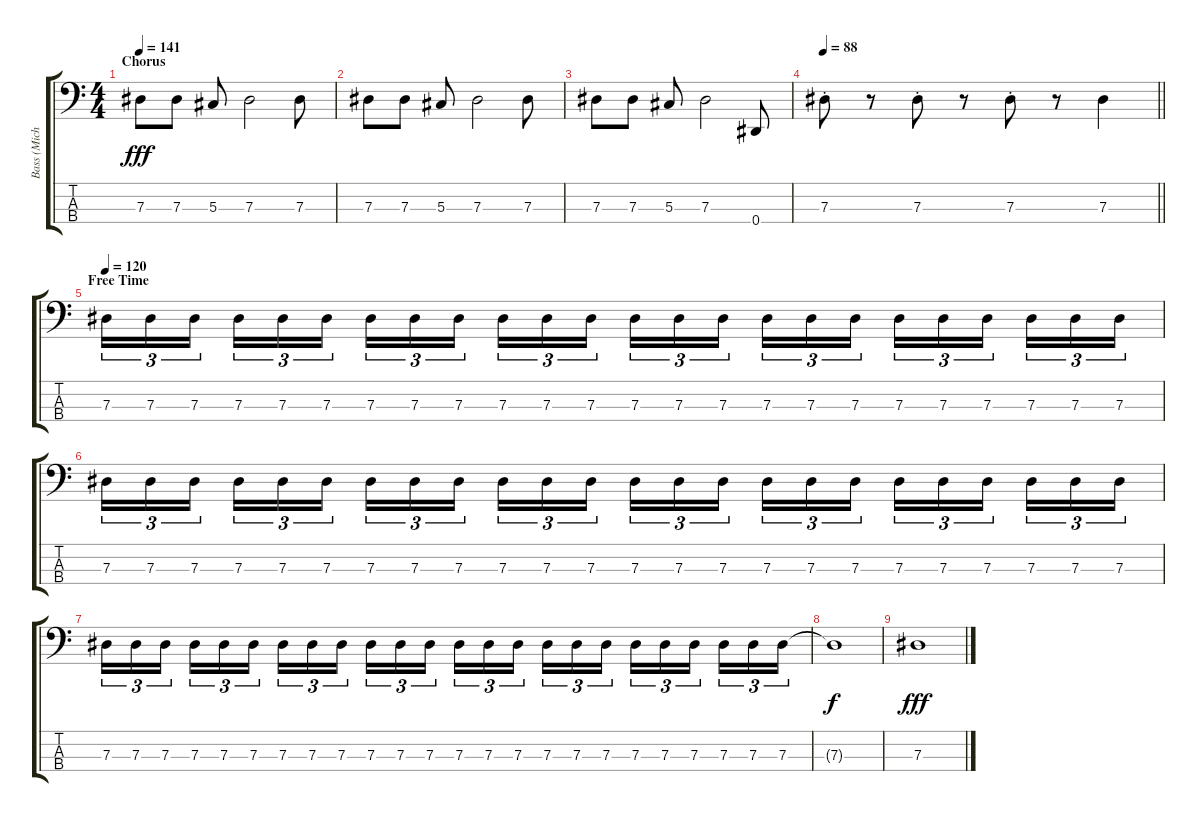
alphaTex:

\track ("Bass (Michael Anthony)" "Bass (Mich") {instrument electricbassfinger}
\staff {score tabs}
\tuning (Gb2 Db2 Ab1 Eb1) {hide}
\ts (4 4)
\section ("" "Chorus")
\tempo 141
\clef f4
\ks c
7.3.8{dy fff} 7.3.8 5.3.8 7.3.2 7.3.8 |
7.3.8 7.3.8 5.3.8 7.3.2 7.3.8 |
7.3.8 7.3.8 5.3.8 7.3.2 0.4.8 |
\tempo 88
\barLineRight lightlight
7.3{st}.8 r.8 7.3{st}.8 r.8 7.3{st}.8 r.8 7.3.4 |
\section ("" "Free Time")
\tempo 120
7.3.16{tu (3 2) instrument electricbassfinger} 7.3.16{tu (3 2)} 7.3.16{tu (3 2) beam splitsecondary} 7.3.16{tu (3 2)} 7.3.16{tu (3 2)} 7.3.16{tu (3 2)} 7.3.16{tu (3 2)} 7.3.16{tu (3 2)} 7.3.16{tu (3 2) beam splitsecondary} 7.3.16{tu (3 2)} 7.3.16{tu (3 2)} 7.3.16{tu (3 2)} 7.3.16{tu (3 2)} 7.3.16{tu (3 2)} 7.3.16{tu (3 2) beam splitsecondary} 7.3.16{tu (3 2)} 7.3.16{tu (3 2)} 7.3.16{tu (3 2)} 7.3.16{tu (3 2)} 7.3.16{tu (3 2)} 7.3.16{tu (3 2) beam splitsecondary} 7.3.16{tu (3 2)} 7.3.16{tu (3 2)} 7.3.16{tu (3 2)} |
7.3.16{tu (3 2)} 7.3.16{tu (3 2)} 7.3.16{tu (3 2) beam splitsecondary} 7.3.16{tu (3 2)} 7.3.16{tu (3 2)} 7.3.16{tu (3 2)} 7.3.16{tu (3 2)} 7.3.16{tu (3 2)} 7.3.16{tu (3 2) beam splitsecondary} 7.3.16{tu (3 2)} 7.3.16{tu (3 2)} 7.3.16{tu (3 2)} 7.3.16{tu (3 2)} 7.3.16{tu (3 2)} 7.3.16{tu (3 2) beam splitsecondary} 7.3.16{tu (3 2)} 7.3.16{tu (3 2)} 7.3.16{tu (3 2)} 7.3.16{tu (3 2)} 7.3.16{tu (3 2)} 7.3.16{tu (3 2) beam splitsecondary} 7.3.16{tu (3 2)} 7.3.16{tu (3 2)} 7.3.16{tu (3 2)} |
7.3.16{tu (3 2)} 7.3.16{tu (3 2)} 7.3.16{tu (3 2) beam splitsecondary} 7.3.16{tu (3 2)} 7.3.16{tu (3 2)} 7.3.16{tu (3 2)} 7.3.16{tu (3 2)} 7.3.16{tu (3 2)} 7.3.16{tu (3 2) beam splitsecondary} 7.3.16{tu (3 2)} 7.3.16{tu (3 2)} 7.3.16{tu (3 2)} 7.3.16{tu (3 2)} 7.3.16{tu (3 2)} 7.3.16{tu (3 2) beam splitsecondary} 7.3.16{tu (3 2)} 7.3.16{tu (3 2)} 7.3.16{tu (3 2)} 7.3.16{tu (3 2)} 7.3.16{tu (3 2)} 7.3.16{tu (3 2) beam splitsecondary} 7.3.16{tu (3 2)} 7.3.16{tu (3 2)} 7.3.16{tu (3 2)} |
7.3{t}.1{dy f} |
7.3.1{dy fff}
